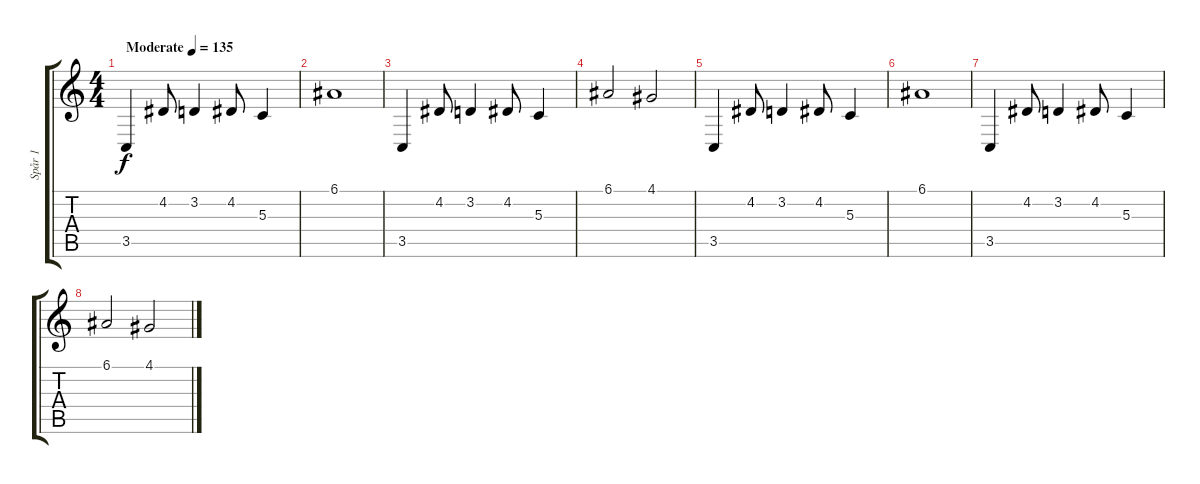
\track ("Spår 1" "Spår 1") {instrument acousticgrandpiano}
\staff {score tabs}
\tuning (E4 B3 G3 D3 A2 E2) {hide}
\ts (4 4)
\tempo (135 "Moderate")
\clef g2
\ks c
3.5.4{dy f instrument acousticgrandpiano} 4.2.8 3.2.4 4.2.8 5.3.4 |
6.1.1 |
3.5.4 4.2.8 3.2.4 4.2.8 5.3.4 |
6.1.2 4.1.2 |
3.5.4 4.2.8 3.2.4 4.2.8 5.3.4 |
6.1.1 |
3.5.4 4.2.8 3.2.4 4.2.8 5.3.4 |
6.1.2 4.1.2
